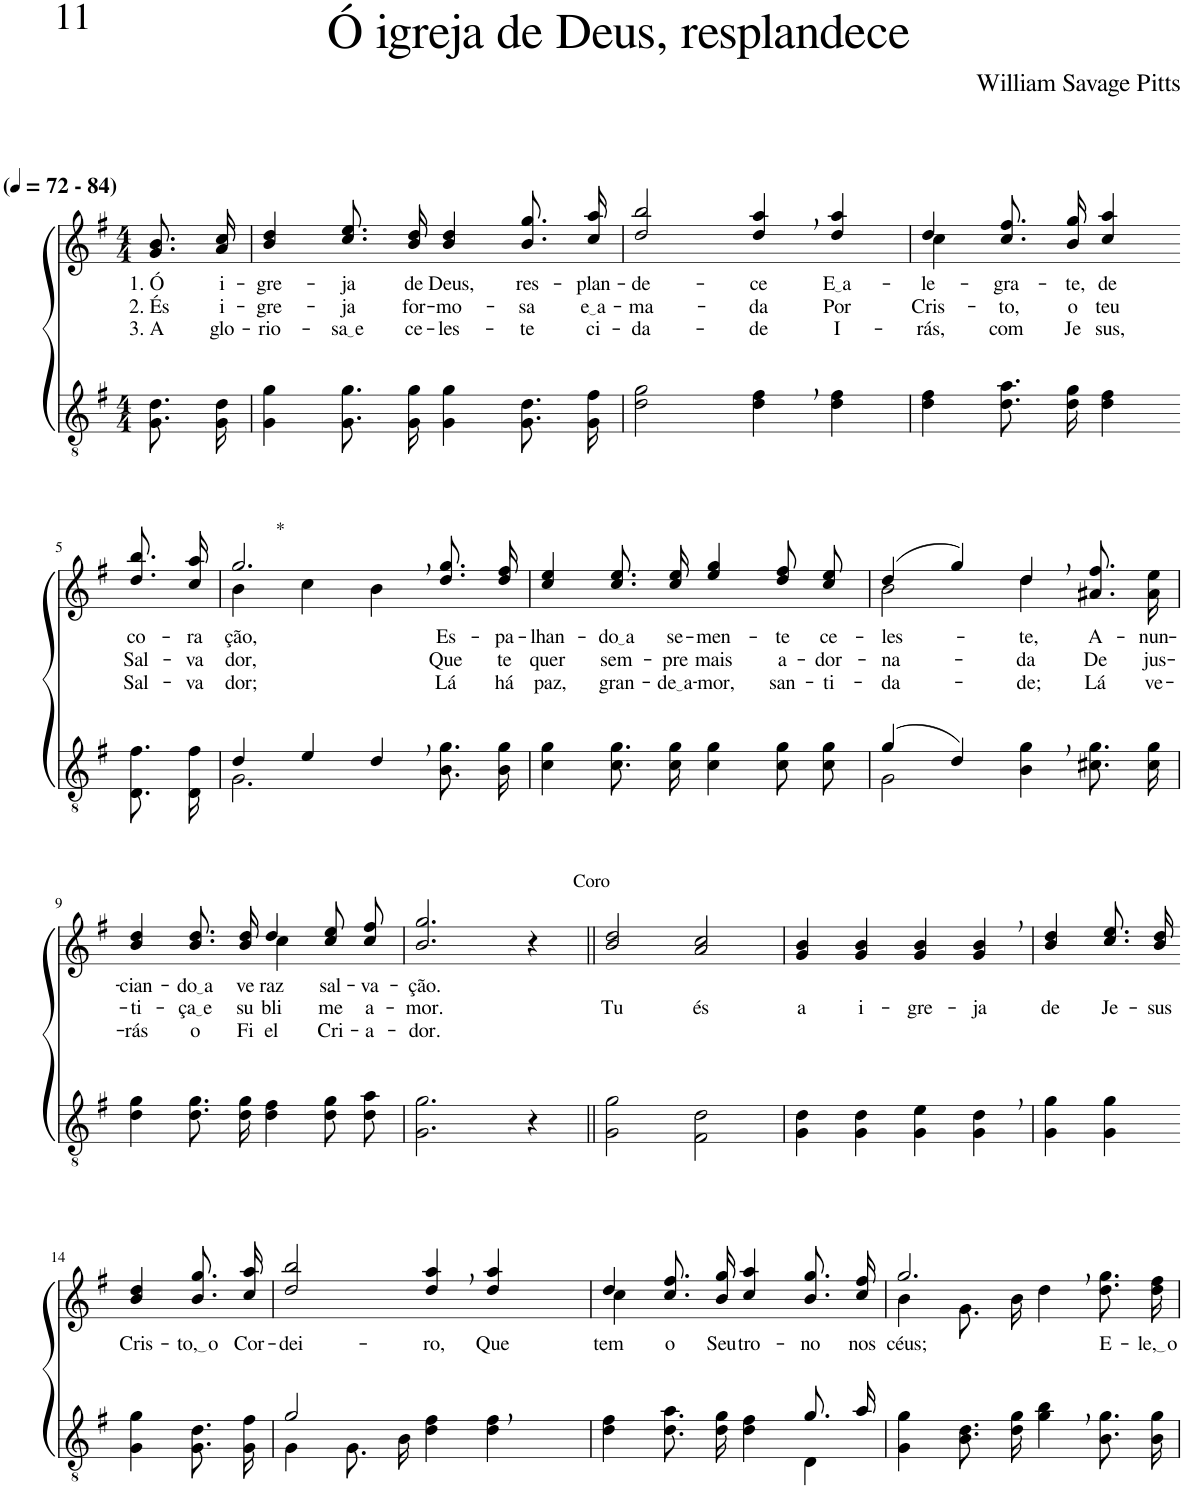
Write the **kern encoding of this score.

**kern	**kern	**text	**text	**text
*part2	*part1	*part1	*part1	*part1
*staff2	*staff1	*staff1	*staff1	*staff1
*I"Parte III e IV	*I"Parte I e II	*	*	*
*clefGv2	*clefG2	*	*	*
*Trd5c9	*Trd5c9	*	*	*
*k[f#]	*k[f#]	*	*	*
*M4/4	*M4/4	*	*	*
*MM72	*MM72	*	*	*
=1	=1	=1	=1	=1
!	!LO:TX:a:B:t=(	!	!	!
!	!LO:TX:a:B:t=- 84)	!	!	!
!	!	!LO:LY:b	!LO:LY:b	!LO:LY:b
8.G\ 8.d\L	8.g/ 8.b/L	1. Ó	2. És	3. A
!	!	!LO:LY:b	!LO:LY:b	!LO:LY:b
16G\ 16d\Jk	16a/ 16cc/Jk	i-	i-	glo-
=2	=2	=2	=2	=2
!	!	!LO:LY:b	!LO:LY:b	!LO:LY:b
4G\ 4g\	4b/ 4dd/	-gre-	-gre-	-rio-
!	!	!LO:LY:b	!LO:LY:b	!LO:LY:b
8.G\ 8.g\L	8.cc\ 8.ee\L	-ja	-ja	sa e
!	!	!LO:LY:b	!LO:LY:b	!LO:LY:b
16G\ 16g\Jk	16b\ 16dd\Jk	de	for-	ce-
!	!	!LO:LY:b	!LO:LY:b	!LO:LY:b
4G\ 4g\	4b/ 4dd/	Deus,	-mo-	-les-
!	!	!LO:LY:b	!LO:LY:b	!LO:LY:b
8.G\ 8.d\L	8.b\ 8.gg\L	res-	-sa	-te
!	!	!LO:LY:b	!LO:LY:b	!LO:LY:b
16G\ 16f#\Jk	16cc\ 16aa\Jk	-plan-	e a	ci-
=3	=3	=3	=3	=3
!	!	!LO:LY:b	!LO:LY:b	!LO:LY:b
2d\ 2g\	2dd/ 2bb/	-de-	-ma-	-da-
!	!	!LO:LY:b	!LO:LY:b	!LO:LY:b
4d\, 4f#\,	4dd/, 4aa/,	-ce	-da	-de
!	!	!LO:LY:b	!LO:LY:b	!LO:LY:b
4d\ 4f#\	4dd/ 4aa/	E a	Por	I-
=4	=4	=4	=4	=4
!	!	!LO:LY:b	!LO:LY:b	!LO:LY:b
*	*^	*	*	*
4d\ 4f#\	4dd/	4cc\	le-	Cris-	-rás,
!	!	!	!LO:LY:b	!LO:LY:b	!LO:LY:b
8.d\ 8.a\L	8.cc\ 8.ff#\L	2ryy	-gra-	-to,	com
!	!	!	!LO:LY:b	!LO:LY:b	!LO:LY:b
16d\ 16g\Jk	16b\ 16gg\Jk	.	-te,	o	Je
!	!	!	!LO:LY:b	!LO:LY:b	!LO:LY:b
4d\ 4f#\	4cc/ 4aa/	.	de	teu	sus,
*	*v	*v	*	*	*
!!LO:LB:g=z
=5-	=5-	=5-	=5-	=5-
!	!	!LO:LY:b	!LO:LY:b	!LO:LY:b
8.D/ 8.f#/L	8.dd\ 8.bb\L	co-	Sal-	Sal-
!	!	!LO:LY:b	!LO:LY:b	!LO:LY:b
16D/ 16f#/Jk	16cc\ 16aa\Jk	-ra-	-va-	-va-
=6	=6	=6	=6	=6
*^	*^	*	*	*
!	!	!LO:TX:a:t=*	!	!	!	!
!	!	!	!	!LO:LY:b	!LO:LY:b	!LO:LY:b
4d/	2.G\	2.gg,/	4b\	-ção,	-dor,	-dor;
4e/	.	.	4cc\	.	.	.
4d,/	.	.	4b\	.	.	.
!	!	!	!	!LO:LY:b	!LO:LY:b	!LO:LY:b
4ryy	8.B\ 8.g\L	8.dd\ 8.gg\L	4ryy	Es-	Que	Lá
!	!	!	!	!LO:LY:b	!LO:LY:b	!LO:LY:b
.	16B\ 16g\Jk	16dd\ 16ff#\Jk	.	-pa-	te	há
*	*	*v	*v	*	*	*
=7	=7	=7	=7	=7	=7
!	!	!	!LO:LY:b	!LO:LY:b	!LO:LY:b
*v	*v	*	*	*	*
4c\ 4g\	4cc/ 4ee/	-lhan-	quer	paz,
!	!	!LO:LY:b	!LO:LY:b	!LO:LY:b
8.c\ 8.g\L	8.cc\ 8.ee\L	do a	sem-	gran-
!	!	!LO:LY:b	!LO:LY:b	!LO:LY:b
16c\ 16g\Jk	16cc\ 16ee\Jk	se-	-pre	de a
!	!	!LO:LY:b	!LO:LY:b	!LO:LY:b
4c\ 4g\	4ee/ 4gg/	-men-	mais	-mor,
!	!	!LO:LY:b	!LO:LY:b	!LO:LY:b
8c\ 8g\L	8dd\ 8ff#\L	-te	a-	san-
!	!	!LO:LY:b	!LO:LY:b	!LO:LY:b
8c\ 8g\J	8cc\ 8ee\J	ce-	-dor-	-ti-
=8	=8	=8	=8	=8
*^	*	*	*	*
!	!	!	!LO:LY:b	!LO:LY:b	!LO:LY:b
*	*	*^	*	*	*
(4g/	2G\	(4dd/	2b\	-les-	-na-	-da-
4d/)	.	4gg/)	.	.	.	.
!	!	!	!	!LO:LY:b	!LO:LY:b	!LO:LY:b
4B\, 4g\,	2ryy	4dd,/	4dd\	te,	da	de;
!	!	!	!	!LO:LY:b	!LO:LY:b	!LO:LY:b
8.c#X\ 8.g\L	.	8.a#X\ 8.ff#\L	4ryy	A-	De	Lá
!	!	!	!	!LO:LY:b	!LO:LY:b	!LO:LY:b
16c#\ 16g\Jk	.	16a#\ 16ee\Jk	.	nun-	jus-	ve-
*v	*v	*	*	*	*	*
!!LO:LB:g=z	!!
=9	=9	=9	=9	=9	=9
!	!	!	!LO:LY:b	!LO:LY:b	!LO:LY:b
4d\ 4g\	4b/ 4dd/	2ryy	-cian-	-ti-	-rás
!	!	!	!LO:LY:b	!LO:LY:b	!LO:LY:b
8.d\ 8.g\L	8.b\ 8.dd\L	.	do a	ça e	o
!	!	!	!LO:LY:b	!LO:LY:b	!LO:LY:b
16d\ 16g\Jk	16b\ 16dd\Jk	.	ve-	su-	Fi
!	!	!	!LO:LY:b	!LO:LY:b	!LO:LY:b
4d\ 4f#\	4dd/	4cc\	-raz	-bli-	el
!	!	!	!LO:LY:b	!LO:LY:b	!LO:LY:b
8d\ 8g\L	8cc\ 8ee\L	4ryy	sal-	-me	Cri-
!	!	!	!LO:LY:b	!LO:LY:b	!LO:LY:b
8d\ 8a\J	8cc\ 8ff#\J	.	-va-	a-	-a-
*	*v	*v	*	*	*
=10	=10	=10	=10	=10
!	!	!LO:LY:b	!LO:LY:b	!LO:LY:b
2.G\ 2.g\	2.b/ 2.gg/	-ção.	-mor.	-dor.
!	!LO:TX:a:t=Coro	!	!	!
4r	4r	.	.	.
=11||	=11||	=11||	=11||	=11||
!	!	!	!LO:LY:b	!
2G\ 2g\	2b/ 2dd/	.	Tu	.
!	!	!	!LO:LY:b	!
2F#\ 2d\	2a/ 2cc/	.	és	.
=12	=12	=12	=12	=12
!	!	!	!LO:LY:b	!
4G\ 4d\	4g/ 4b/	.	a	.
!	!	!	!LO:LY:b	!
4G\ 4d\	4g/ 4b/	.	i-	.
!	!	!	!LO:LY:b	!
4G\ 4e\	4g/ 4b/	.	-gre-	.
!	!	!	!LO:LY:b	!
4G\, 4d\,	4g/, 4b/,	.	-ja	.
=13	=13	=13	=13	=13
!	!	!	!LO:LY:b	!
4G\ 4g\	4b/ 4dd/	.	de	.
!	!	!	!LO:LY:b	!
4G\ 4g\	8.cc\ 8.ee\L	.	Je-	.
!	!	!	!LO:LY:b	!
.	16b\ 16dd\Jk	.	-sus	.
!!LO:LB:g=z
=14-	=14-	=14-	=14-	=14-
!	!	!LO:LY:b	!	!
4G\ 4g\	4b/ 4dd/	Cris-	.	.
!	!	!LO:LY:b	!	!
8.G\ 8.d\L	8.b\ 8.gg\L	to, o	.	.
!	!	!LO:LY:b	!	!
16G\ 16f#\Jk	16cc\ 16aa\Jk	Cor-	.	.
=15	=15	=15	=15	=15
*^	*	*	*	*
!	!	!	!LO:LY:b	!	!
2g/	4G\	2dd/ 2bb/	-dei-	.	.
.	8.G\L	.	.	.	.
.	16B\Jk	.	.	.	.
!	!	!	!LO:LY:b	!	!
2ryy	4d\ 4f#\	4dd/, 4aa/,	-ro,	.	.
!	!	!	!LO:LY:b	!	!
.	4d\ 4f#\	4dd/ 4aa/	Que	.	.
=16	=16	=16	=16	=16	=16
*	*	*^	*	*	*
!	!	!	!	!LO:LY:b	!	!
2.ryy	4d\ 4f#\	4dd/	4cc\	tem	.	.
!	!	!	!	!LO:LY:b	!	!
.	8.d\ 8.a\L	8.cc\ 8.ff#\L	2.ryy	o	.	.
!	!	!	!	!LO:LY:b	!	!
.	16d\ 16g\Jk	16b\ 16gg\Jk	.	Seu	.	.
!	!	!	!	!LO:LY:b	!	!
.	4d\ 4f#\	4cc/ 4aa/	.	tro-	.	.
!	!	!	!	!LO:LY:b	!	!
8.g/L	4D\	8.b\ 8.gg\L	.	-no	.	.
!	!	!	!	!LO:LY:b	!	!
16a/Jk	.	16cc\ 16ff#\Jk	.	nos	.	.
*v	*v	*	*	*	*	*
=17	=17	=17	=17	=17	=17
!	!	!	!LO:LY:b	!	!
4G\ 4g\	2.gg,/	4b\	céus;	.	.
8.B\ 8.d\L	.	8.g\L	.	.	.
16d\ 16g\Jk	.	16b\Jk	.	.	.
4g\, 4b\,	.	4dd\	.	.	.
!	!	!	!LO:LY:b	!	!
8.B\ 8.g\L	8.dd\ 8.gg\L	4ryy	E-	.	.
!	!	!	!LO:LY:b	!	!
16B\ 16g\Jk	16dd\ 16ff#\Jk	.	le, o	.	.
*	*v	*v	*	*	*
=	=	=	=	=
*-	*-	*-	*-	*-
